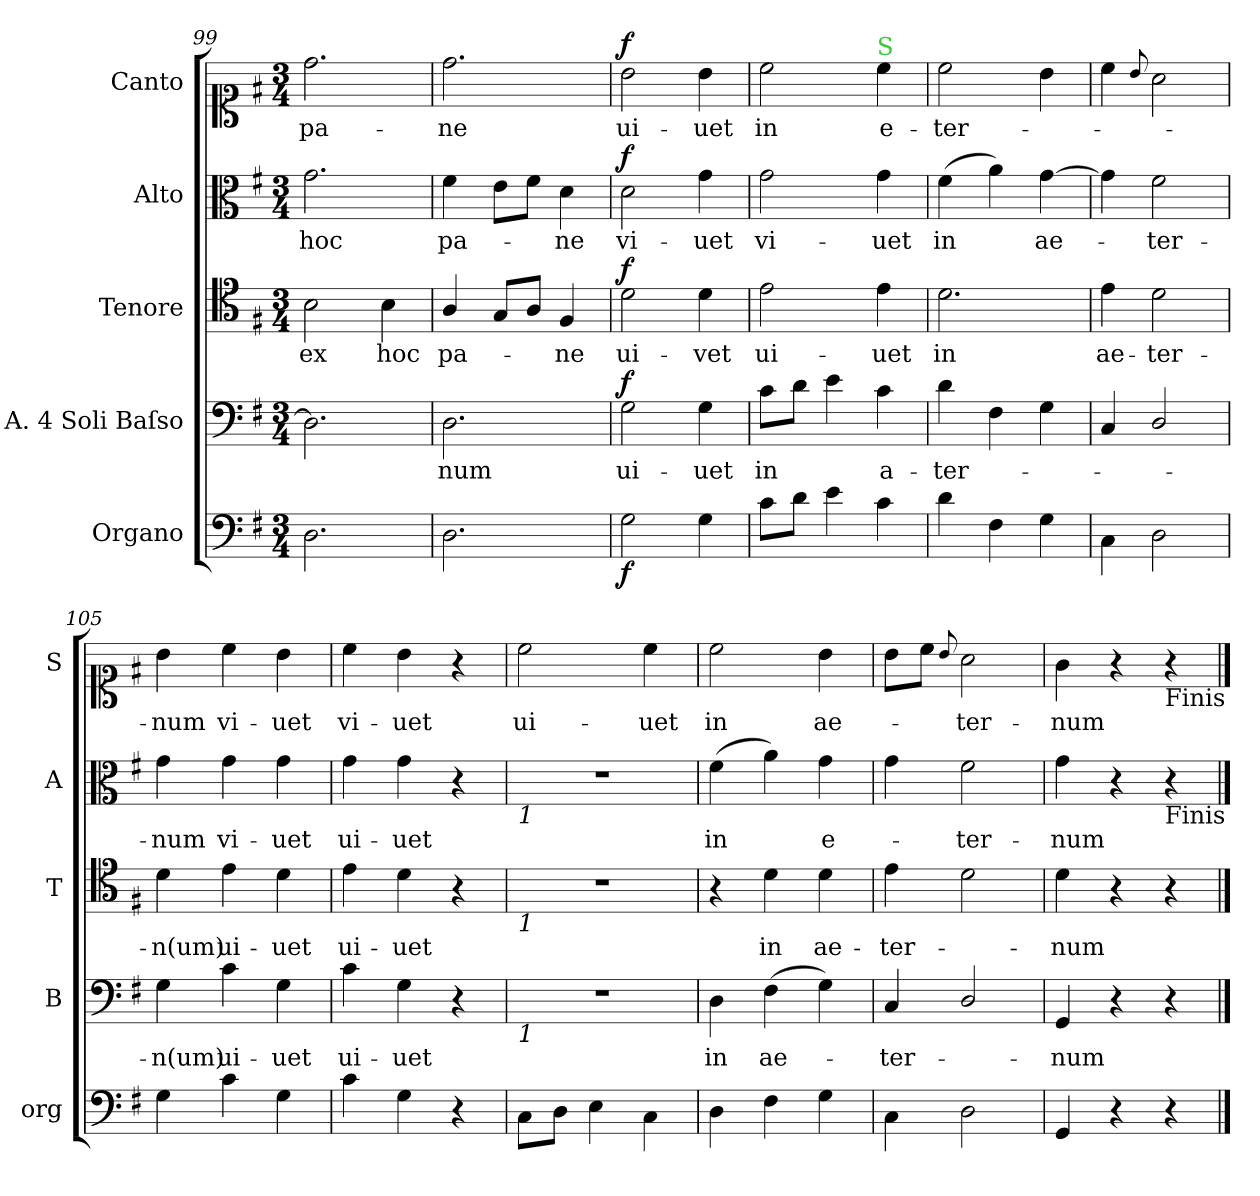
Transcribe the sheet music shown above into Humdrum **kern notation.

**kern	**dynam	**kern	**text	**dynam	**kern	**text	**dynam	**kern	**text	**dynam	**kern	**text	**dynam
*part5	*part5	*part4	*part4	*part4	*part3	*part3	*part3	*part2	*part2	*part2	*part1	*part1	*part1
*staff5	*staff5	*staff4	*staff4	*staff4	*staff3	*staff3	*staff3	*staff2	*staff2	*staff2	*staff1	*staff1	*staff1
*I"Organo	*	*I"A. 4 Soli Baſso	*	*	*I"Tenore	*	*	*I"Alto	*	*	*I"Canto	*	*
*I'org	*	*I'B	*	*	*I'T	*	*	*I'A	*	*	*I'S	*	*
*clefF4	*	*clefF4	*	*	*clefC4	*	*	*clefC3	*	*	*clefC1	*	*
*k[f#]	*	*k[f#]	*	*	*k[f#]	*	*	*k[f#]	*	*	*k[f#]	*	*
*M3/4	*	*M3/4	*	*	*M3/4	*	*	*M3/4	*	*	*M3/4	*	*
=99	=99	=99	=99	=99	=99	=99	=99	=99	=99	=99	=99	=99	=99
2.D\	.	2.D\]	.	.	2B\	ex	.	2.g\	hoc	.	2.dd\	pa-	.
.	.	.	.	.	4B\	hoc	.	.	.	.	.	.	.
=100	=100	=100	=100	=100	=100	=100	=100	=100	=100	=100	=100	=100	=100
2.D\	.	2.D\	-num	.	4A/	pa-	.	4f#\	pa-	.	2.dd\	-ne	.
.	.	.	.	.	8G/L	.	.	8e\L	.	.	.	.	.
.	.	.	.	.	8A/J	.	.	8f#\J	.	.	.	.	.
.	.	.	.	.	4F#/	-ne	.	4d\	-ne	.	.	.	.
=101	=101	=101	=101	=101	=101	=101	=101	=101	=101	=101	=101	=101	=101
!	!LO:DY:b	!	!	!LO:DY:b	!	!	!LO:DY:b	!	!	!LO:DY:b	!	!	!LO:DY:b
2G\	f.	2G\	ui-	f	2d\	ui-	f.	2d\	vi-	f	2b\	ui-	f.
4G\	.	4G\	-uet	.	4d\	-vet	.	4g\	-uet	.	4b\	-uet	.
=102	=102	=102	=102	=102	=102	=102	=102	=102	=102	=102	=102	=102	=102
8c\L	.	8c\L	in	.	2e\	ui-	.	2g\	vi-	.	2cc\	in	.
8d\J	.	8d\J	.	.	.	.	.	.	.	.	.	.	.
4e\	.	4e\	.	.	.	.	.	.	.	.	.	.	.
!	!	!	!	!	!	!	!	!	!	!	!LO:TX:a:color=limegreen:t=S	!	!
4c\	.	4c\	a-	.	4e\	-uet	.	4g\	-uet	.	4cc\	e-	.
=103	=103	=103	=103	=103	=103	=103	=103	=103	=103	=103	=103	=103	=103
4d\	.	4d\	-ter-	.	2.d\	in	.	(4f#\	in	.	2cc\	-ter-	.
4F#\	.	4F#\	.	.	.	.	.	4a\)	.	.	.	.	.
4G\	.	4G\	.	.	.	.	.	[4g\	ae-	.	4b\	.	.
=104	=104	=104	=104	=104	=104	=104	=104	=104	=104	=104	=104	=104	=104
4C\	.	4C/	.	.	4e\	ae-	.	4g\]	.	.	4cc\	.	.
.	.	.	.	.	.	.	.	.	.	.	8qqb/	.	.
2D\	.	2D/	.	.	2d\	-ter-	.	2f#\	-ter-	.	2a\	.	.
=105	=105	=105	=105	=105	=105	=105	=105	=105	=105	=105	=105	=105	=105
4G\	.	4G\	-n(um)	.	4d\	-n(um)	.	4g\	-num	.	4b\	-num	.
4c\	.	4c\	ui-	.	4e\	ui-	.	4g\	vi-	.	4cc\	vi-	.
4G\	.	4G\	-uet	.	4d\	-uet	.	4g\	-uet	.	4b\	-uet	.
=106	=106	=106	=106	=106	=106	=106	=106	=106	=106	=106	=106	=106	=106
4c\	.	4c\	ui-	.	4e\	ui-	.	4g\	ui-	.	4cc\	vi-	.
4G\	.	4G\	-uet	.	4d\	-uet	.	4g\	-uet	.	4b\	-uet	.
4r	.	4r	.	.	4r	.	.	4r	.	.	4r	.	.
=107	=107	=107	=107	=107	=107	=107	=107	=107	=107	=107	=107	=107	=107
!	!	!	!	!	!	!	!	!LO:TX:b:i:t=1	!	!	!	!	!
!	!	!	!	!	!LO:TX:b:i:t=1	!	!	!	!	!	!	!	!
!	!	!LO:TX:b:i:t=1	!	!	!	!	!	!	!	!	!	!	!
8C\L	.	2.r	.	.	2.r	.	.	2.r	.	.	2cc\	ui-	.
8D\J	.	.	.	.	.	.	.	.	.	.	.	.	.
4E\	.	.	.	.	.	.	.	.	.	.	.	.	.
4C\	.	.	.	.	.	.	.	.	.	.	4cc\	-uet	.
=108	=108	=108	=108	=108	=108	=108	=108	=108	=108	=108	=108	=108	=108
4D\	.	4D\	in	.	4r	.	.	(4f#\	in	.	2cc\	in	.
4F#\	.	(4F#\	ae-	.	4d\	in	.	4a\)	.	.	.	.	.
4G\	.	4G\)	.	.	4d\	ae-	.	4g\	e-	.	4b\	ae-	.
=109	=109	=109	=109	=109	=109	=109	=109	=109	=109	=109	=109	=109	=109
4C\	.	4C/	-ter-	.	4e\	-ter-	.	4g\	.	.	8b\L	.	.
.	.	.	.	.	.	.	.	.	.	.	8cc\J	.	.
.	.	.	.	.	.	.	.	.	.	.	8qqb/	.	.
2D\	.	2D/	.	.	2d\	.	.	2f#\	-ter-	.	2a\	-ter-	.
=110	=110	=110	=110	=110	=110	=110	=110	=110	=110	=110	=110	=110	=110
4GG/	.	4GG/	-num	.	4d\	-num	.	4g\	-num	.	4g\	-num	.
4r	.	4r	.	.	4r	.	.	4r	.	.	4r	.	.
!	!	!	!	!	!	!	!	!	!	!	!LO:TX:b:t=Finis	!	!
!	!	!	!	!	!	!	!	!LO:TX:b:t=Finis	!	!	!	!	!
4r	.	4r	.	.	4r	.	.	4r	.	.	4r	.	.
==	==	==	==	==	==	==	==	==	==	==	==	==	==
*-	*-	*-	*-	*-	*-	*-	*-	*-	*-	*-	*-	*-	*-
